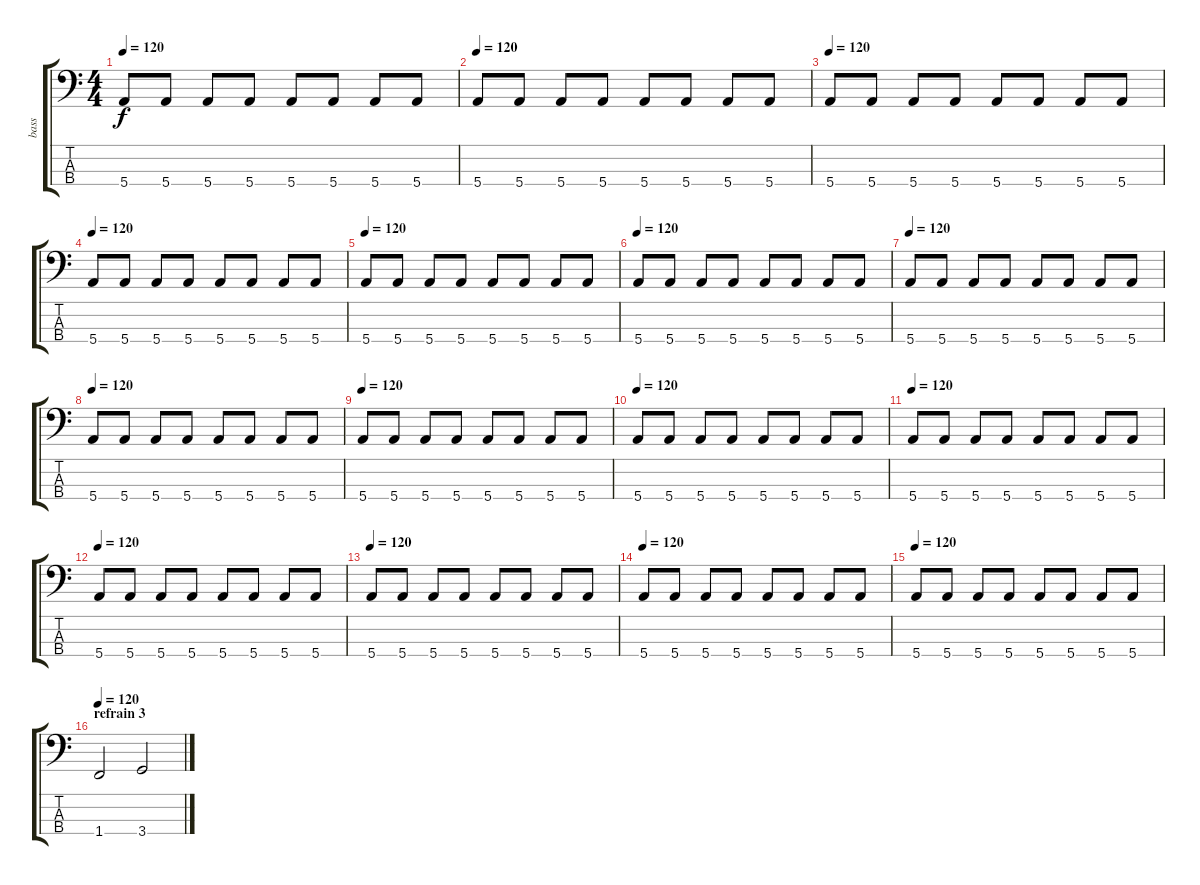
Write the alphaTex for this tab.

\track ("bass" "bass") {instrument electricbassfinger}
\staff {score tabs}
\tuning (G2 D2 A1 E1) {hide}
\ts (4 4)
\tempo 120
\clef f4
\ks c
5.4.8{dy f} 5.4.8 5.4.8 5.4.8 5.4.8 5.4.8 5.4.8 5.4.8 |
\tempo 120
5.4.8 5.4.8 5.4.8 5.4.8 5.4.8 5.4.8 5.4.8 5.4.8 |
\tempo 120
5.4.8 5.4.8 5.4.8 5.4.8 5.4.8 5.4.8 5.4.8 5.4.8 |
\tempo 120
5.4.8 5.4.8 5.4.8 5.4.8 5.4.8 5.4.8 5.4.8 5.4.8 |
\tempo 120
5.4.8 5.4.8 5.4.8 5.4.8 5.4.8 5.4.8 5.4.8 5.4.8 |
\tempo 120
5.4.8 5.4.8 5.4.8 5.4.8 5.4.8 5.4.8 5.4.8 5.4.8 |
\tempo 120
5.4.8 5.4.8 5.4.8 5.4.8 5.4.8 5.4.8 5.4.8 5.4.8 |
\tempo 120
5.4.8 5.4.8 5.4.8 5.4.8 5.4.8 5.4.8 5.4.8 5.4.8 |
\tempo 120
5.4.8 5.4.8 5.4.8 5.4.8 5.4.8 5.4.8 5.4.8 5.4.8 |
\tempo 120
5.4.8 5.4.8 5.4.8 5.4.8 5.4.8 5.4.8 5.4.8 5.4.8 |
\tempo 120
5.4.8 5.4.8 5.4.8 5.4.8 5.4.8 5.4.8 5.4.8 5.4.8 |
\tempo 120
5.4.8 5.4.8 5.4.8 5.4.8 5.4.8 5.4.8 5.4.8 5.4.8 |
\tempo 120
5.4.8 5.4.8 5.4.8 5.4.8 5.4.8 5.4.8 5.4.8 5.4.8 |
\tempo 120
5.4.8 5.4.8 5.4.8 5.4.8 5.4.8 5.4.8 5.4.8 5.4.8 |
\tempo 120
5.4.8 5.4.8 5.4.8 5.4.8 5.4.8 5.4.8 5.4.8 5.4.8 |
\section ("" "refrain 3")
\tempo 120
1.4.2 3.4.2
